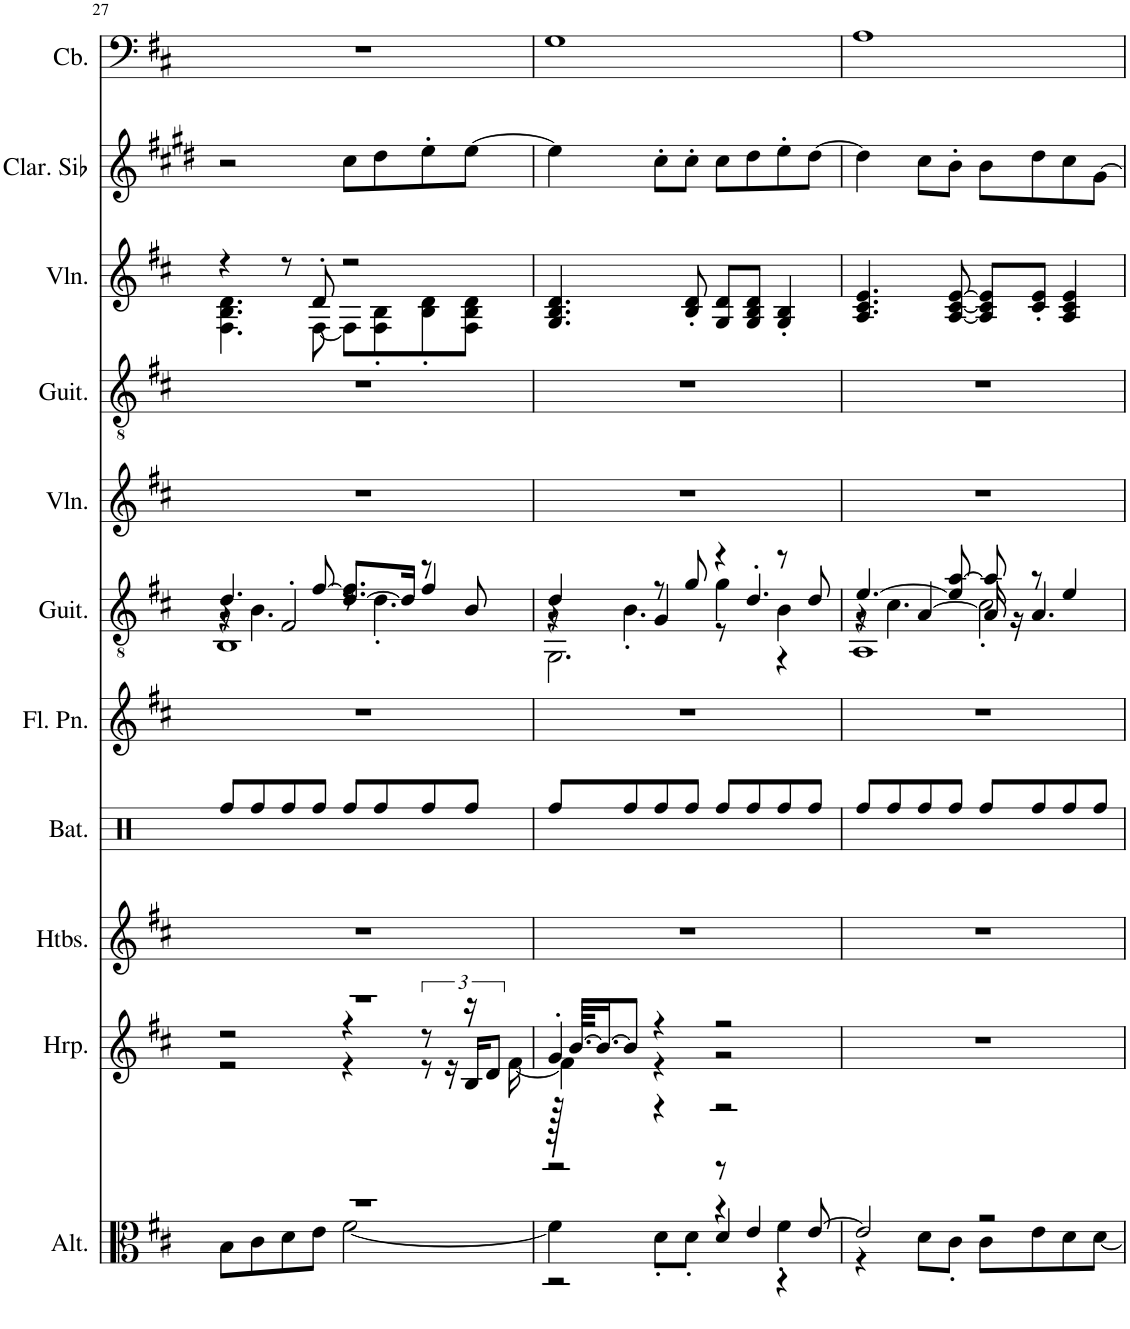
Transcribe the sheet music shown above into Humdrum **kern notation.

**kern	**kern	**kern	**kern	**kern	**kern	**kern	**kern	**kern	**kern	**kern
*part11	*part10	*part9	*part8	*part7	*part6	*part5	*part4	*part3	*part2	*part1
*staff11	*staff10	*staff9	*staff8	*staff7	*staff6	*staff5	*staff4	*staff3	*staff2	*staff1
*I"Altos	*I"Harpe	*I"Hautbois	*I"Batterie	*I"Flûte de Pan	*I"Guitare acoustique	*I"Violon	*I"Guitare acoustique	*I"Violon	*I"Clarinette en Sib	*I"Contrebasse
*I'Alt.	*I'Hrp.	*I'Htbs.	*I'Bat.	*I'Fl. Pn.	*I'Guit.	*I'Vln.	*I'Guit.	*I'Vln.	*I'Clar. Sib	*I'Cb.
!!LO:PB:g=z
*clefC3	*clefG2	*clefG2	*clefX	*clefG2	*clefGv2	*clefG2	*clefGv2	*clefG2	*clefG2	*clefF4
*	*	*	*	*	*	*	*	*	*Trd1c2	*Trd7c12
*k[f#c#]	*k[f#c#]	*k[f#c#]	*k[]	*k[f#c#]	*k[f#c#]	*k[f#c#]	*k[f#c#]	*k[f#c#]	*k[f#c#g#d#]	*k[f#c#]
*M4/4	*M4/4	*M4/4	*M4/4	*M4/4	*M4/4	*M4/4	*M4/4	*M4/4	*M4/4	*M4/4
=27	=27	=27	=27	=27	=27	=27	=27	=27	=27	=27
*^	*^	*	*	*	*^	*	*	*^	*	*
*	*	*	*^	*	*	*	*	*^	*	*	*	*	*	*
*	*	*	*	*	*	*	*	*	*	*^	*	*	*	*	*	*
1r	8B\L	1r	2r	2r	1r	8Rff/L	1r	4.d/	8r	4r	1BB	1r	1r	4r	4.F#\ 4.B\ 4.d\	2r	1r
.	8c#\	.	.	.	.	8Rff/	.	.	4.B\	.	.	.	.	.	.	.	.
.	8d\	.	.	.	.	8Rff/	.	.	.	2F#'/	.	.	.	8r	.	.	.
.	8e\J	.	.	.	.	8Rff/J	.	[8f#/	.	.	.	.	.	8d'/	[8F#\	.	.
.	[2f#\	.	4r	4r	.	8Rff/L	.	[8.d/ 8.f#/]L	8r	.	.	.	.	2r	8F#\L]	8cc#\L	.
.	.	.	.	.	.	8Rff/	.	.	4.d'\	.	.	.	.	.	8F#\' 8B\'	8dd#\	.
.	.	.	.	.	.	.	.	16d/Jk]	.	.	.	.	.	.	.	.	.
.	.	.	8r	12r	.	8Rff/	.	8r	.	4f#/	.	.	.	.	8B\' 8d\'	8ee'\	.
.	.	.	.	24r	.	.	.	.	.	.	.	.	.	.	.	.	.
.	.	.	16r	24B/KL	.	8Rff/J	.	8B/	.	.	.	.	.	.	8F#\ 8B\ 8d\J	[8ee\J	.
.	.	.	.	12d/J	.	.	.	.	.	.	.	.	.	.	.	.	.
.	.	.	[16f#\	.	.	.	.	.	.	.	.	.	.	.	.	.	.
*	*	*	*	*	*	*	*	*	*	*	*	*	*	*v	*v	*	*
=28	=28	=28	=28	=28	=28	=28	=28	=28	=28	=28	=28	=28	=28	=28	=28	=28
*	*^	*	*	*	*	*	*	*	*	*	*	*	*	*	*	*
2r	4f#\]	2r	4g'/	4f#\]	128r	1r	8Rff/L	1r	4d/	8r	4r	2.GG\	1r	1r	4.G/ 4.B/ 4.d/	4ee\]	1G
.	.	.	.	.	[64.b/KKLL	.	.	.	.	.	.	.	.	.	.	.	.
.	.	.	.	.	16.b/J_	.	.	.	.	.	.	.	.	.	.	.	.
.	.	.	.	.	8b/J]	.	8Rff/	.	.	4.B'\	.	.	.	.	.	.	.
.	8d'\L	.	4r	4r	4r	.	8Rff/	.	8r	.	4G/	.	.	.	.	8cc#'\L	.
.	8d'\J	.	.	.	.	.	8Rff/J	.	8g/	.	.	.	.	.	8B/' 8d/'	8cc#'\J	.
8r	4r	4d/	2r	2r	2r	.	8Rff/L	.	4r	4g\	8r	.	.	.	8G/ 8d/L	8cc#\L	.
4e/	.	.	.	.	.	.	8Rff/	.	.	.	4.d'/	.	.	.	8G/ 8B/ 8d/J	8dd#\	.
.	4f#'\	4r	.	.	.	.	8Rff/	.	8r	4B\	.	4r	.	.	4G/' 4B/'	8ee'\	.
[8e/	.	.	.	.	.	.	8Rff/J	.	8d/	.	.	.	.	.	.	[8dd#\J	.
*	*v	*v	*	*	*	*	*	*	*	*	*	*	*	*	*	*	*
*	*	*v	*v	*v	*	*	*	*	*	*	*	*	*	*	*	*
=29	=29	=29	=29	=29	=29	=29	=29	=29	=29	=29	=29	=29	=29	=29
2e/]	4r	1r	1r	8Rff/L	1r	[4.e/	8r	4r	1AA	1r	1r	4.A/ 4.c#/ 4.e/	4dd#\]	1A
.	.	.	.	8Rff/	.	.	4.c#\	.	.	.	.	.	.	.
.	8d\L	.	.	8Rff/	.	.	.	[4A/	.	.	.	.	8cc#\L	.
.	8c#'\J	.	.	8Rff/J	.	8e/] [8a/	.	.	.	.	.	[8A/ [8c#/ [8e/	8b'\J	.
2r	8c#\L	.	.	8Rff/L	.	8a/]	2c#'\	16A/]	.	.	.	8A/] 8c#/] 8e/]L	8b\L	.
.	.	.	.	.	.	.	.	16r	.	.	.	.	.	.
.	8e\	.	.	8Rff/	.	8r	.	4.A/	.	.	.	8c#/' 8e/'J	8dd#\	.
.	8d\	.	.	8Rff/	.	4e/	.	.	.	.	.	4A/ 4c#/ 4e/	8cc#\	.
.	[8d\J	.	.	8Rff/J	.	.	.	.	.	.	.	.	[8g#\J	.
*v	*v	*	*	*	*	*v	*v	*v	*v	*	*	*	*	*
=	=	=	=	=	=	=	=	=	=	=
*-	*-	*-	*-	*-	*-	*-	*-	*-	*-	*-
